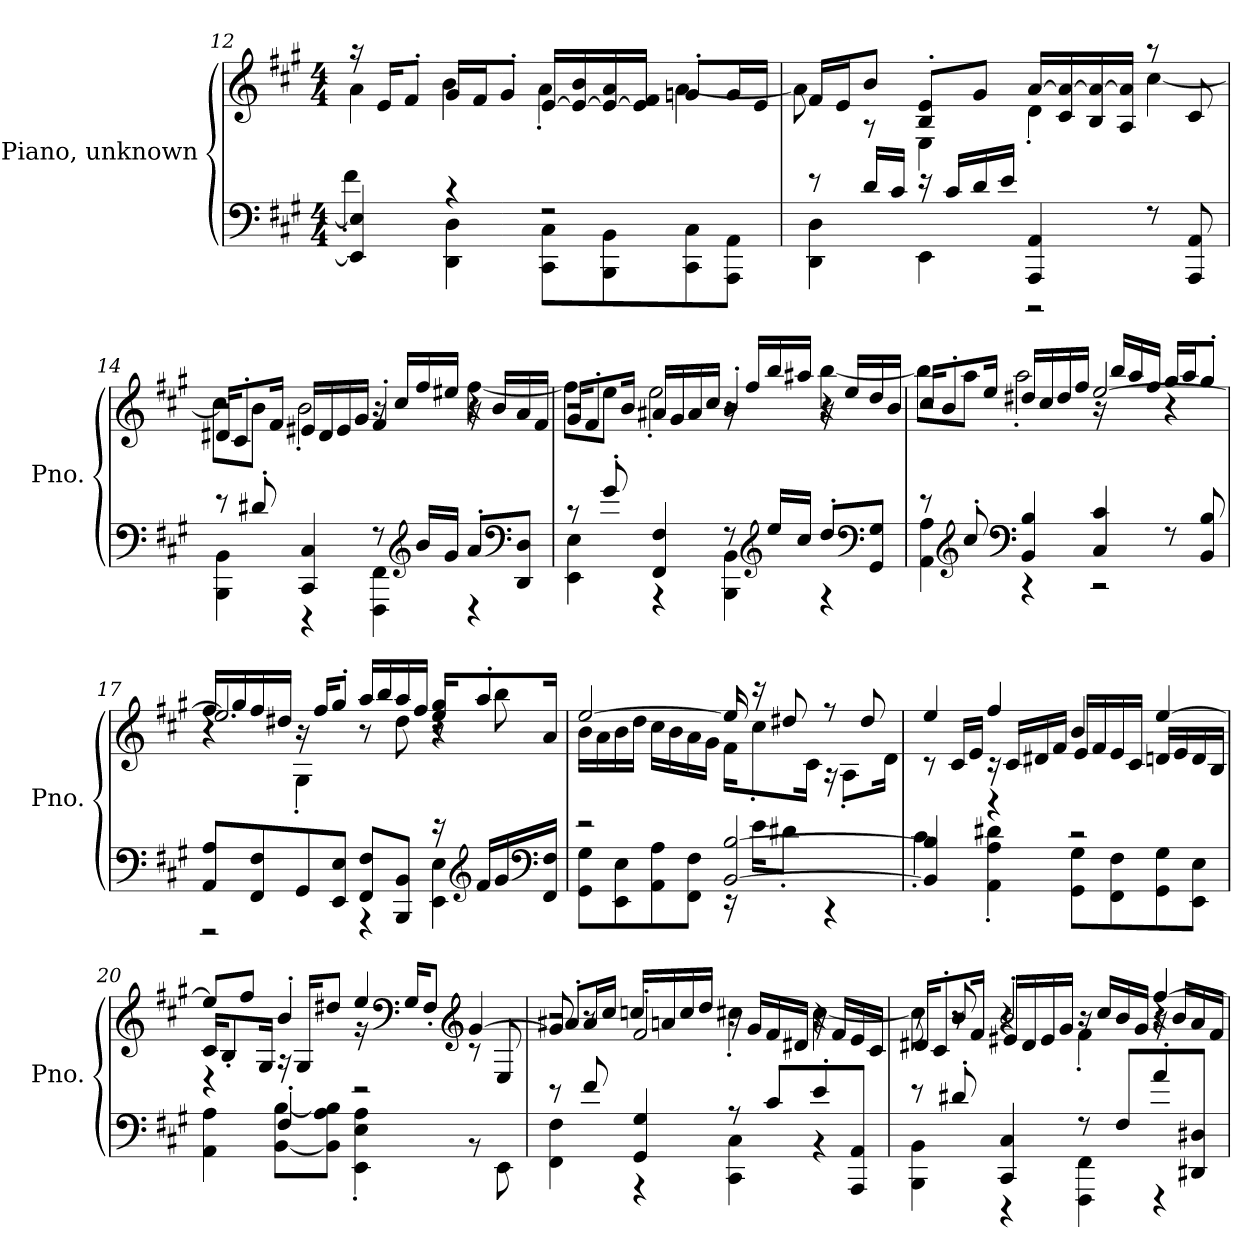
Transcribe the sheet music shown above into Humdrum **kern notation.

**kern	**kern
*part1	*part1
*staff2	*staff1
*I"Piano, unknown	*
*I'Pno.	*
!!LO:LB:g=z
*clefF4	*clefG2
*k[f#c#g#]	*k[f#c#g#]
*M4/4	*M4/4
=12	=12
*^	*^
4EE/] 4E/]	4f#'\	16r	4a\
.	.	16e/KL	.
.	.	8f#'/J	.
4r	4DD\ 4D\	16g#/LL	4b\
.	.	16f#/J	.
.	.	8g#'/J	.
2r	8CC#\ 8C#\L	[16e/LL	4a'\
.	.	16e/_ 16b/	.
.	8BBB\ 8BB\	16e/_ 16a/	.
.	.	16e/] 16f#/JJ	.
.	8CC#\ 8C#\	8gn'/L	[4a\
.	8AAA\ 8AA\J	16g/L	.
.	.	16e/JJ	.
=13	=13	=13	=13
8r	4DD\ 4D\	16f#/LL	8a\]
.	.	16e/J	.
16d/LL	.	8b/J	8r
16c#/JJ	.	.	.
16r	4EE\	8B/' 8e/'L	4E\
16c#/LL	.	.	.
16d/	.	8g#/J	.
16e/JJ	.	.	.
4AAA/ 4AA/	2r	[16a/LL	4d'\
.	.	16c#/ 16a/_	.
.	.	16B/ 16a/_	.
.	.	16A/ 16a/]JJ	.
8r	.	8r	[4cc#\
8AAA/ 8AA/	.	8c#/	.
!!LO:PB:g=z
=14	=14	=14	=14
*	*	*	*^
8r	4BBB\ 4BB\	16d#X/KL	8cc#\L]	2r
.	.	8c#'/	.	.
8d#X'/	.	.	8b\J	.
.	.	16f#/Jk	.	.
4CC#/ 4C#/	4r	16e#X/LL	2b'\	.
.	.	16d#/	.	.
.	.	16e#/	.	.
.	.	16g#/JJ	.	.
8r	4FFF#\ 4FF#\	16r	.	4f#'/
.	.	16cc#/LL	.	.
*clefG2	*	*	*	*
16b/LL	.	16ff#/	.	.
16g#/JJ	.	16ee#X/JJ	.	.
8a'/L	4r	16r	[4ff#\	4r
.	.	16b/LL	.	.
*clefF4	*	*	*	*
8DD/ 8D/J	.	16a/	.	.
.	.	16f#/JJ	.	.
=15	=15	=15	=15	=15
8r	4EE\ 4E\	16g#/KL	8ff#\L]	2r
.	.	8f#'/	.	.
8g#'/	.	.	8ee\J	.
.	.	16b/Jk	.	.
4FF#/ 4F#/	4r	16a#X/LL	2ee'\	.
.	.	16g#/	.	.
.	.	16a#/	.	.
.	.	16cc#/JJ	.	.
8r	4BBB\ 4BB\	16r	.	4b'/
.	.	16ff#/LL	.	.
*clefG2	*	*	*	*
16ee/LL	.	16bb/	.	.
16cc#/JJ	.	16aa#X/JJ	.	.
8dd'/L	4r	16r	[4bb\	4r
.	.	16ee/LL	.	.
*clefF4	*	*	*	*
8GG#/ 8G#/J	.	16dd/	.	.
.	.	16b/JJ	.	.
!!LO:LB:g=z	!!	!!
=16	=16	=16	=16	=16
8r	4AA\ 4A\	16cc#/KL	8bb\L]	2r
.	.	8b'/	.	.
*clefG2	*	*	*	*
8cc#'/	.	.	8aa\J	.
.	.	16ee/Jk	.	.
*clefF4	*	*	*	*
4BB/ 4B/	4r	16dd#X/LL	2aa'\	.
.	.	16cc#/	.	.
.	.	16dd#/	.	.
.	.	16ff#/JJ	.	.
4C#/ 4c#/	2r	16r	.	[2ee/
.	.	16bb/LL	.	.
.	.	16aa/	.	.
.	.	16ff#/JJ	.	.
8r	.	16gg#/LL	4r	.
.	.	16aa/J	.	.
8BB/ 8B/	.	8gg#'/J	.	.
=17	=17	=17	=17	=17
8AA/ 8A/L	2r	16ff#/LL	4r	2.ee/]
.	.	16gg#/	.	.
8FF#/ 8F#/	.	16ff#/	.	.
.	.	16dd#X/JJ	.	.
8GG#/	.	16r	4G#'\	.
.	.	16ff#/KL	.	.
8EE/ 8E/J	.	8gg#'/J	.	.
8FF#/ 8F#/L	4r	16aa/LL	8r	.
.	.	16bb/	.	.
8BBB/ 8BB/J	.	16aa/	8dd#\	.
.	.	16ff#/JJ	.	.
16r	4EE\ 4E\	16ee/ 16gg#/KL	8r	4r
*clefG2	*	*	*	*
16f#/LL	.	8aa'/	.	.
16g#/	.	.	8bb\	.
*clefF4	*	*	*	*
16FF#/ 16F#/JJ	.	16a/Jk	.	.
*	*	*	*v	*v
!!LO:LB:g=z
=18	=18	=18	=18
2r	8GG#\ 8G#\L	[2ee/	16b\LL
.	.	.	16a\
.	8EE\ 8E\	.	16b\
.	.	.	16dd\JJ
.	8AA\ 8A\	.	16cc#\LL
.	.	.	16b\
.	8FF#\ 8F#\J	.	16a\
.	.	.	16g#\JJ
[2BB/ [2B/	16r	16ee/]	16f#\KL
.	16e\KL	16r	8cc#'\
.	8d#X'\J	8dd#X/	.
.	.	.	16c#\Jk
.	4r	8r	16r
.	.	.	8A'\L
.	.	8dd#/	.
.	.	.	16d\Jk
=19	=19	=19	=19
4BB/] 4B/]	4c#'\	4ee/	8r
.	.	.	16c#/LL
.	.	.	16e/JJ
4r	4AA\' 4A\' 4d#X\'	4ff#/	16r
.	.	.	16c#/LL
.	.	.	16d#X/
.	.	.	16f#/JJ
2r	8GG#\ 8G#\L	4b/	16e/LL
.	.	.	16f#/
.	8FF#\ 8F#\	.	16e/
.	.	.	16c#/JJ
.	8GG#\ 8G#\	[4ee/	16dn/LL
.	.	.	16e/
.	8EE\ 8E\J	.	16d/
.	.	.	16B/JJ
!!LO:LB:g=z	!!
=20	=20	=20	=20
4r	4AA\ 4A\	8ee/L]	16c#/KL
.	.	.	8B'/
.	.	8ff#/J	.
.	.	.	16G#/Jk
4F#'/	[8BB\ [8B\L	4b'/	16r
.	.	.	16G#/KL
.	8BB\] 8A\ 8B\]J	.	8dd#X/J
2r	4EE\' 4E\' 4A\'	4ee/	16r
*	*	*clefF4	*
.	.	.	16G#/KL
.	.	.	8F#'/J
*	*	*clefG2	*
.	8r	[4g#/	8r
.	8EE\	.	8E/
=21	=21	=21	=21
*	*	*	*^
8r	4FF#\ 4F#\	8g#/]	2r	8a#X'/L
8f#/	.	8r	.	16a#/L
.	.	.	.	16cc#/JJ
4GG#/ 4G#/	4r	2f#'/	.	16ccn/LL
.	.	.	.	16an/
.	.	.	.	16cc/
.	.	.	.	16dd/JJ
8r	4CC#\ 4C#\	.	4cc#X'\	16r
.	.	.	.	16g#/LL
8c#/L	.	.	.	16f#/
.	.	.	.	16d#X/JJ
8e'/	4r	4r	[4cc#\	16r
.	.	.	.	16f#/LL
8AAA/ 8AA/J	.	.	.	16e/
.	.	.	.	16c#/JJ
!!LO:LB:g=z	!!	!!
=22	=22	=22	=22	=22
8r	4BBB\ 4BB\	8r	8cc#\]	16d#X/KL
.	.	.	.	8c#'/
8d#X'/	.	8b/	8r	.
.	.	.	.	16f#/Jk
4CC#/ 4C#/	4r	2b'/	4r	16e#X/LL
.	.	.	.	16d#/
.	.	.	.	16e#/
.	.	.	.	16g#/JJ
8r	4FFF#\ 4FF#\	.	4f#'\	16r
.	.	.	.	16cc#/LL
8F#/L	.	.	.	16b/
.	.	.	.	16g#/JJ
8a'/	4r	[4ff#/	4r	16r
.	.	.	.	16b/LL
8DD#X/ 8D#X/J	.	.	.	16a/
.	.	.	.	16f#/JJ
*v	*v	*	*	*
*	*v	*v	*v
=	=
*-	*-
